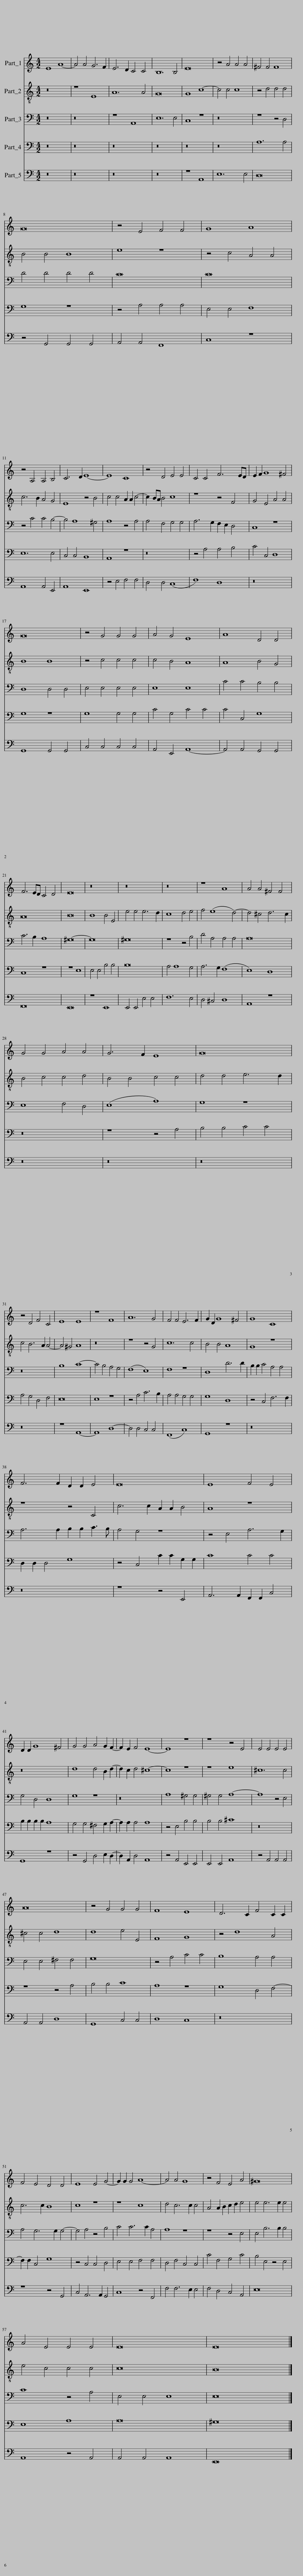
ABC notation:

X:1
%%score 1 2 3 4 5
L:1/8
M:4/2
I:linebreak $
K:C
V:1 treble
V:2 treble-8
V:3 bass
V:4 bass
V:5 bass
V:1
 E8 A8- | A4 A4 G6 F2 | E6 D2 C4 C4 | B,12 B,4 | E16 | %5
 z4 A4 A4 A4 | ^F4 F4 F8 |$ G16 | z4 E4 F4 F4 | G8 A8 |$ %10
 z4 A,4 A,4 B,4 | C6 D2 E8- | E8 C8 | z4 D4 E4 E4 | C4 C4 F6 ED | %15
 E2 F2 G8 ^F4 |$ G16 | z4 G4 G4 G4 | A4 G4 E8 | A8 D4 D4 |$ %20
 F6 ED C4 D4 | E16 | z16 | z16 | z16 | %25
 z8 A8 | A4 A4 ^F4 F4 |$ G4 G4 A4 A4 | G6 F2 E8 | G16 |$ %30
 z4 D4 F4 C4 | E8 E8 | z8 F8 | A12 G4 | F4 F4 E6 F2 | %35
 G2 D2 G8 ^F4 | G8 C8 |$ F6 F2 D2 D2 E4 | E16 | E8 F4 E4 |$ %40
 D2 D2 G8 ^F4 | G4 G4 A4 G2 F2- | F2 E2 F4 E8- | E8 z8 | z8 z4 E4 | %45
 E4 E4 E4 E4 |$ A16 | z4 G4 G4 G4 | F8 E8 | D6 C2 F4 C2 C2 |$ %50
 F4 E4 D4 D4 | E8 E4 G4- | G2 G2 G4 A8- | A4 A4 G8 | z4 F4 E4 A4 | %55
 ^G16 |$ A4 E4 E4 E4 | E16 | E16 |] %59
V:2
 z16 | z8 E8 | A12 A4 | G16 | G8 c8- | %5
 c4 c4 c8 | z4 d4 d4 d4 |$ B4 B4 B8 | e8 z8 | z4 c4 A4 A4 |$ %10
 c6 B2 A4 G4 | E8 z4 B4 | c4 c4 A2 A2 c4- | c2 BA B4 c8 | z8 z4 F4 | %15
 G4 E4 A4 A4 |$ B8 B8 | z4 c4 c4 c4 | c4 B4 A8 | A8 B4 G4 |$ %20
 A16 | B16 | B8 B4 E4 | e4 e4 e6 d2 | c8 d4 e4 | %25
 f4 (e8 d4-) | d4 ^c4 d6 c2 |$ B4 c4 c4 d4 | B4 B4 c4 c4 | d4 d4 e6 d2 |$ %30
 c4 B6 A2 A4- | A4 ^G4 A8 | z16 | z8 z4 G4 | c12 c4 | %35
 B4 B4 A8 | G8 z8 |$ z8 z4 C4 | c6 c2 A2 A2 B4 | A8 z8 |$ %40
 z16 | d8 d4 B2 d2- | d2 c2 d4 ^c8- | c8 z8 | z8 e8 | %45
 ^c12 c4 |$ ^c4 c4 d8 | d8 e4 E4 | F8 G8 | z4 d8 A4 |$ %50
 c6 c2 B8 | c8 z8 | z8 c8 | d4 c6 c2 c4 | A4 A2 B2 c2 d2 e4 | %55
 e4 e6 e2 e4 |$ e4 c4 c4 c4 | c16 | B16 |] %59
V:3
 z16 | z16 | z8 A,,8 | E,12 E,4 | C,8 z8 | %5
 z16 | z8 z4 D,4 |$ D4 D4 D4 D4 | C16 | C16 |$ %10
 z4 C4 C4 B,4- | B,4 A,8 ^G,4 | A,8 z4 A,4 | A,4 F,4 G,4 G,4 | A,6 G,2 F,2 E,2 D,4 | %15
 C,8 z8 |$ D,8 D,4 D,4 | E,4 E,4 E,4 E,4 | E,8 E,8 | C4 C4 B,4 B,4 |$ %20
 C6 B,2 A,8 | ^G,16- | G,16 | ^G,16 | z8 z4 B,4 | %25
 D4 A,4 A,4 A,4 | A,16 |$ E,8 F,4 D,4 | (E,8 A,8) | G,8 z8 |$ %30
 z16 | B,8 C8- | C4 B,4 A,4 G,4 | (F,8 E,8) | F,8 z8 | %35
 D,8 D6 D2 | B,2 B,2 C4 A,4 A,4 |$ A,6 A,2 B,2 B,2 C3 B, | A,4 G,4 z8 | z4 E,4 A,6 G,2 |$ %40
 G,4 D,4 D,8 | G,8 z8 | z16 | A,8 ^G,4 G,4 | ^G,4 G,4 A,8- | %45
 A,8 z4 E,4 |$ E,4 E,4 ^F,4 F,4 | G,16 | z4 A,4 C4 C4 | B,8 A,4 A,4 |$ %50
 A,4 G,6 G,2 G,4- | G,4 A,4 z4 B,4 | C4 C6 C2 A,4 | A,8 z8 | z8 z4 E,4 | %55
 E,4 B,6 B,2 B,4 |$ C8 z4 A,4 | E,4 E,4 E,8 | E,16 |] %59
V:4
 z16 | z16 | z16 | z16 | z16 | %5
 z16 | A,12 A,4 |$ G,8 z8 | z4 A,4 A,4 A,4 | E,4 E,4 F,8 |$ %10
 E,12 E,4 | C,4 C,4 B,,8 | A,,8 z8 | z16 | z4 A,4 A,4 B,4 | %15
 C4 C,4 D,8 |$ G,8 z8 | G,8 G,4 G,4 | C4 G,4 C4 C4 | C4 C,4 G,8 |$ %20
 C,8 z8 | z8 E,8 | E,4 E,4 B,4 B,4 | B,16 | A,4 A,8 G,4 | %25
 A,6 G,2 (F,8 | E,8) D,8 |$ z16 | z8 z4 A,4 | B,4 B,4 C4 C4 |$ %30
 A,4 G,4 D,4 F,4 | E,16 | E,8 z8 | z4 A,4 C6 B,2 | A,4 A,4 G,4 G,4 | %35
 G,8 D,8 | z4 C,4 F,6 F,2 |$ D,2 D,2 D,4 G,8 | z4 C,4 C2 C2 G,2 G,2 | C8 C4 C4 |$ %40
 B,2 B,2 B,2 B,2 A,8 | G,4 G,4 ^F,4 G,2 A,2- | A,2 A,2 A,4 A,8 | z4 E,4 B,4 B,4 | B,4 B,4 ^C8 | %45
 z16 |$ z8 z4 A,4 | B,4 B,4 C8 | A,8 z8 | G,8 D,4 F,4- |$ %50
 F,2 F,2 C,4 G,8 | z4 C,4 C,4 D,4 | E,4 E,4 F,4 F,4 | D,4 F,4 C,4 C,4 | C4 F,4 G,4 C4 | %55
 B,4 E,4 z4 E,4 |$ E,8 A,8 | A,16 | ^G,16 |] %59
V:5
 z16 | z16 | z16 | z16 | z8 A,,8 | %5
 E,12 E,4 | D,16 |$ z4 G,,4 G,,4 G,,4 | A,,4 A,,4 F,,8 | C,8 z8 |$ %10
 A,,8 A,,4 E,,4 | A,,8 E,,8 | z4 E,4 F,4 F,4 | D,4 D,4 (C,8 | F,8) D,8 | %15
 z16 |$ G,,8 G,,4 G,,4 | C,4 C,4 C,4 C,4 | A,,4 E,,4 A,,8- | A,,4 A,,4 G,,4 G,,4 |$ %20
 F,,16 | E,,16 | z8 E,,8 | E,,4 E,,4 E,4 E,4 | F,12 E,4 | %25
 D,4 ^C,4 D,8 | A,,8 z8 |$ z16 | z16 | z16 |$ %30
 z16 | z8 A,,8- | A,,8 D,8- | D,4 D,4 C,4 C,4 | (F,,8 C,8) | %35
 G,,8 z8 | z16 |$ z16 | z8 z4 E,,4 | A,,6 A,,2 F,,2 F,,2 C,4 |$ %40
 G,,8 z8 | z4 G,,4 D,4 E,2 D,2- | D,2 A,,2 D,4 A,,8 | z4 A,,4 E,,4 E,,4 | E,,4 E,,4 A,,8 | %45
 z4 A,,4 A,,4 A,,4 |$ A,,4 A,,4 D,8 | G,,8 C,4 C,4 | D,8 C,8 | z16 |$ %50
 z8 z4 G,,4 | C,4 A,,6 A,,2 G,,4 | C,8 z4 F,,4 | F,4 F,6 E,2 E,4 | F,4 D,4 C,4 A,,4 | %55
 E,16 |$ A,,8 z4 A,,4 | A,,4 A,,4 A,,8 | E,,16 |] %59
